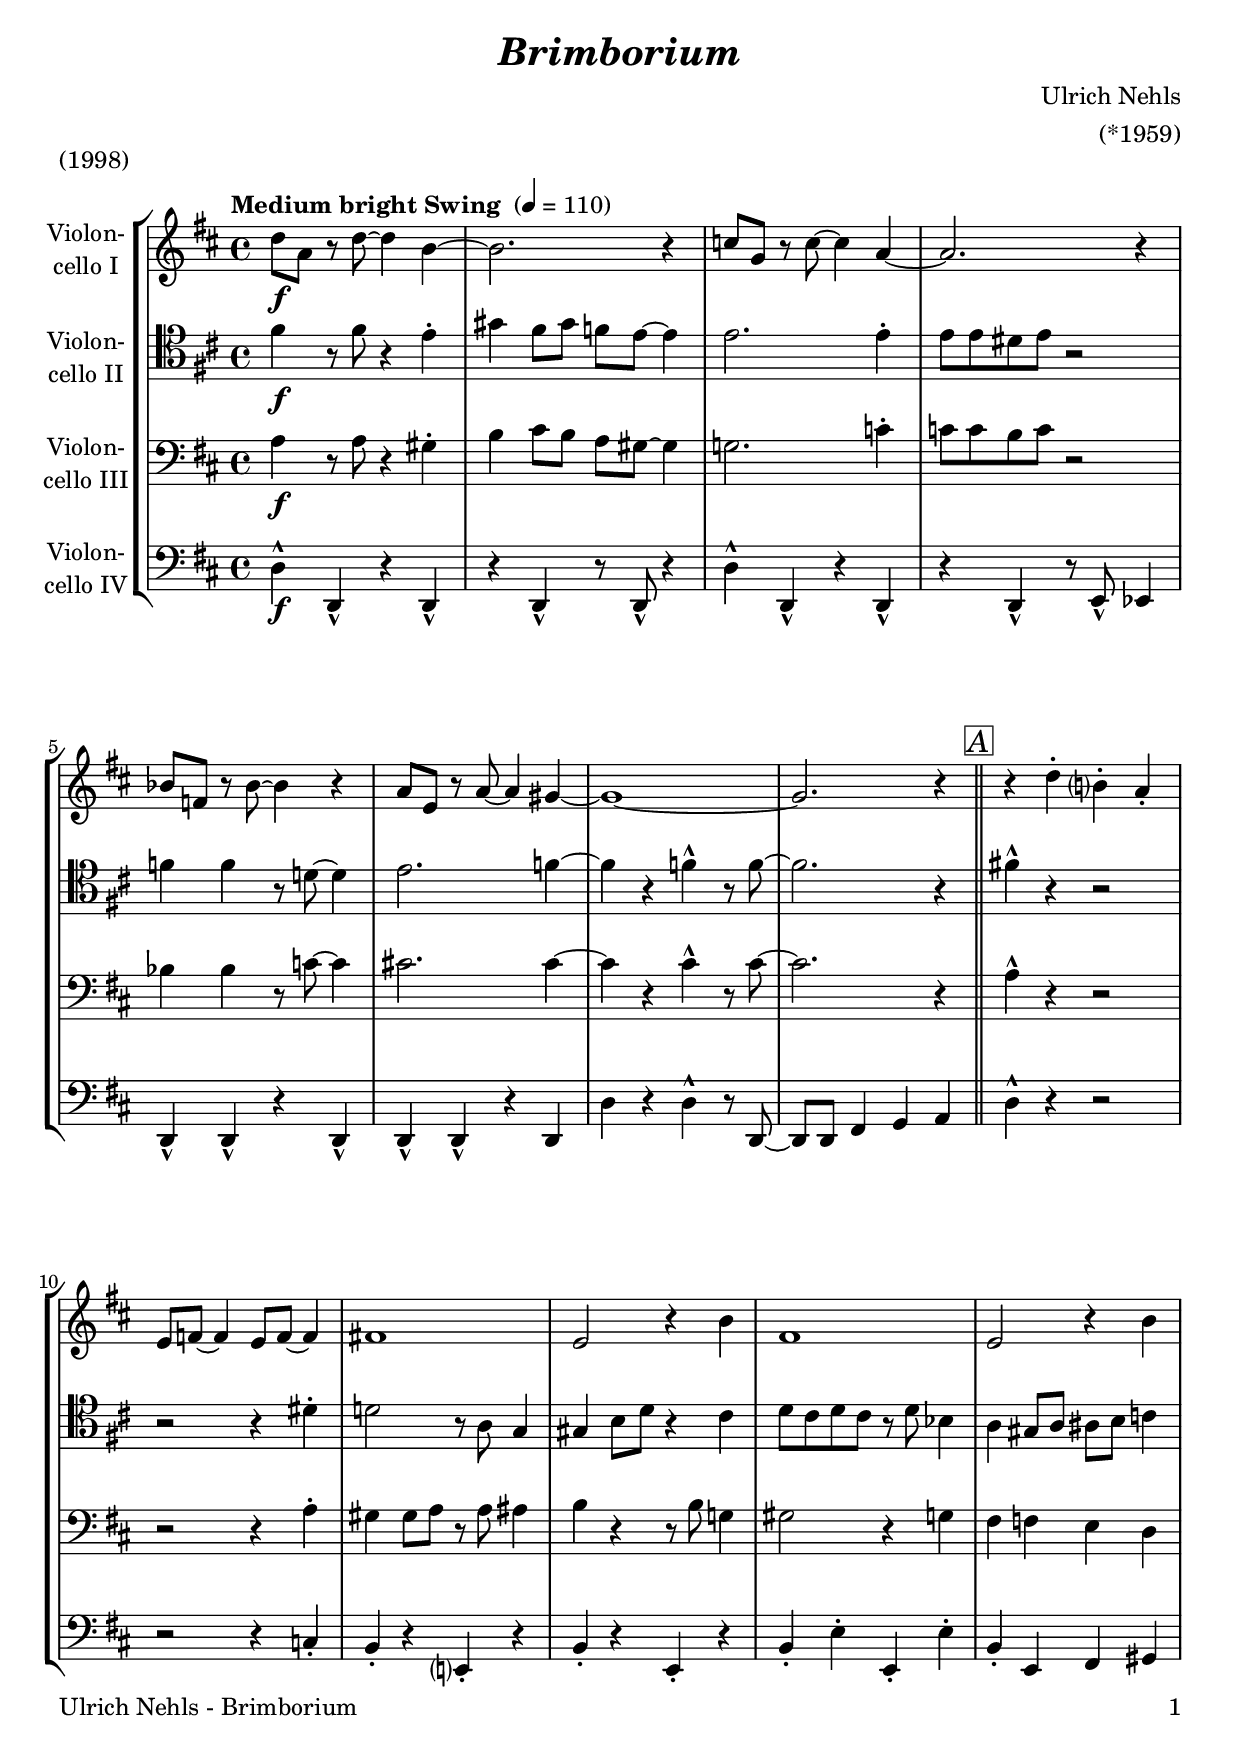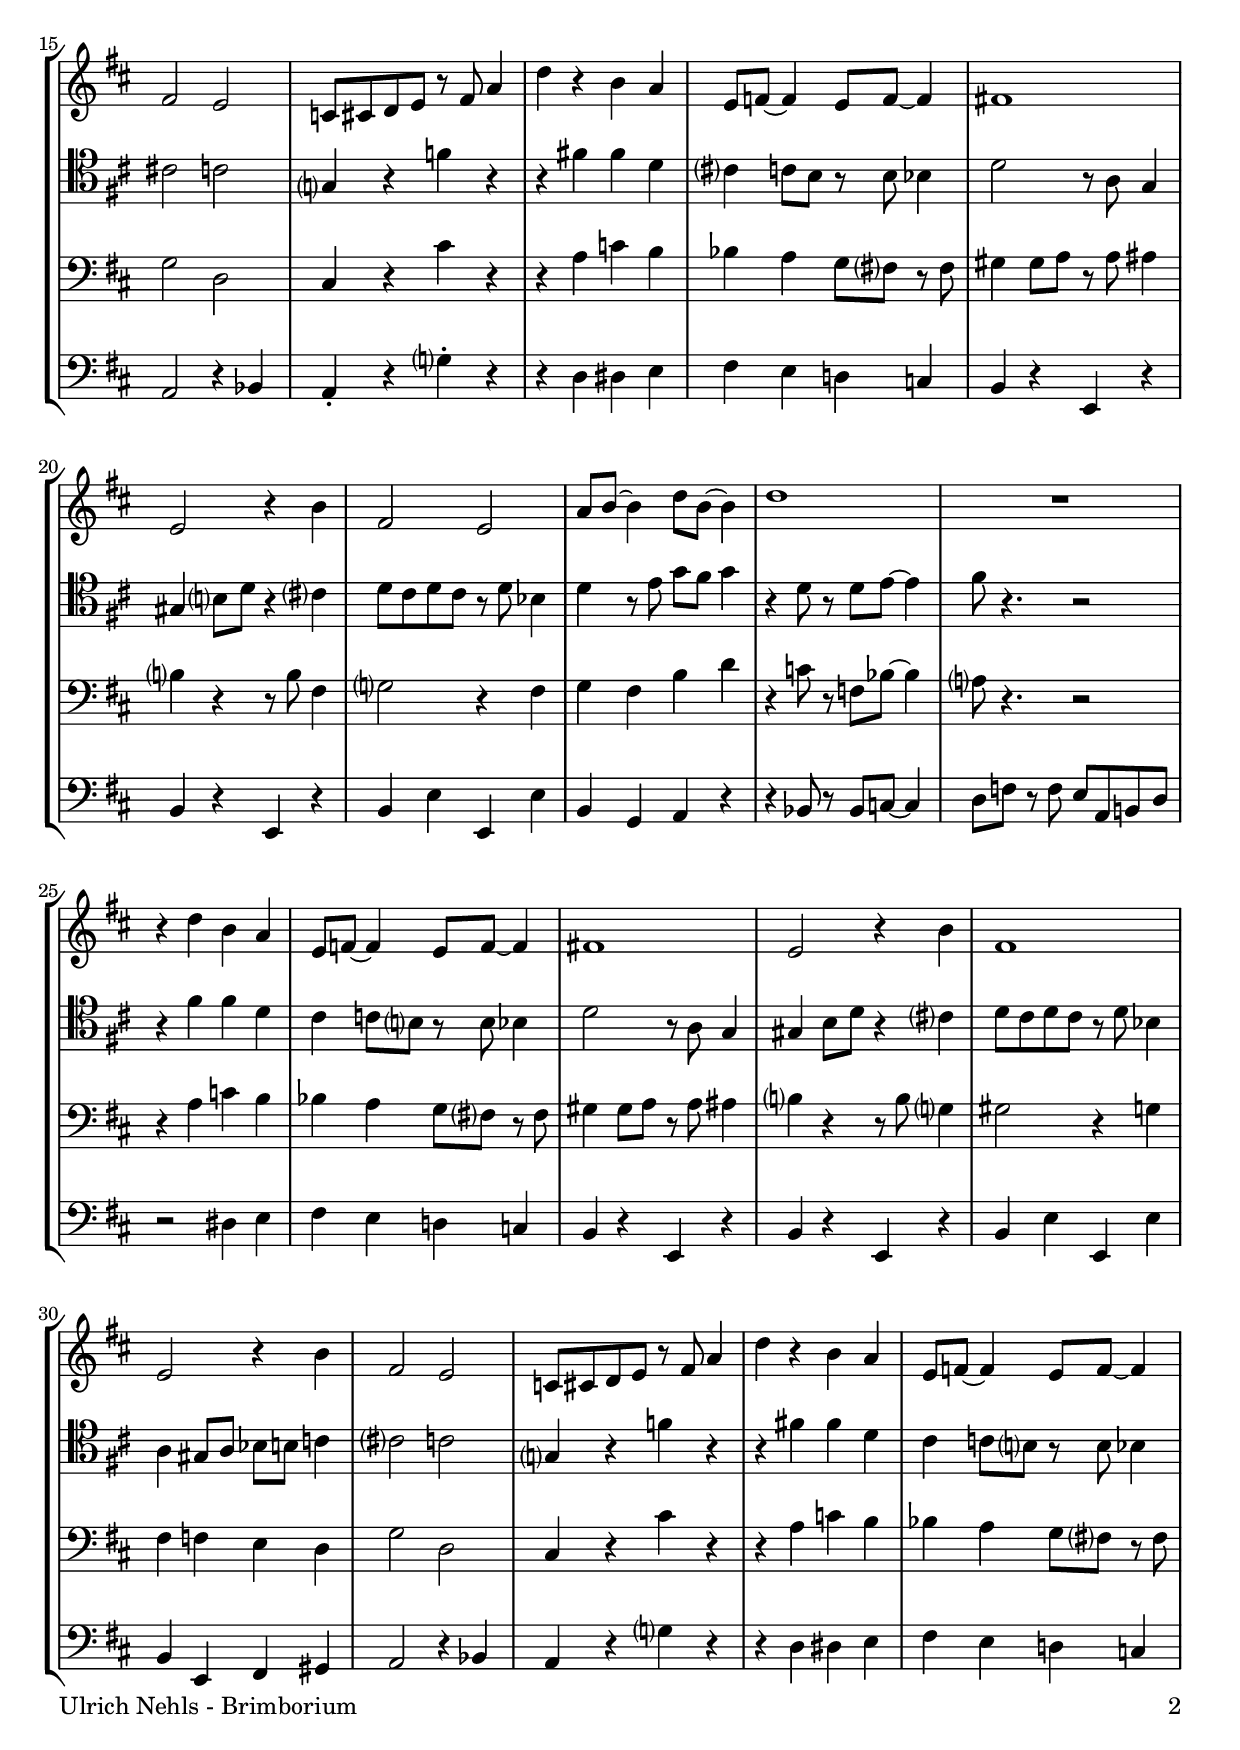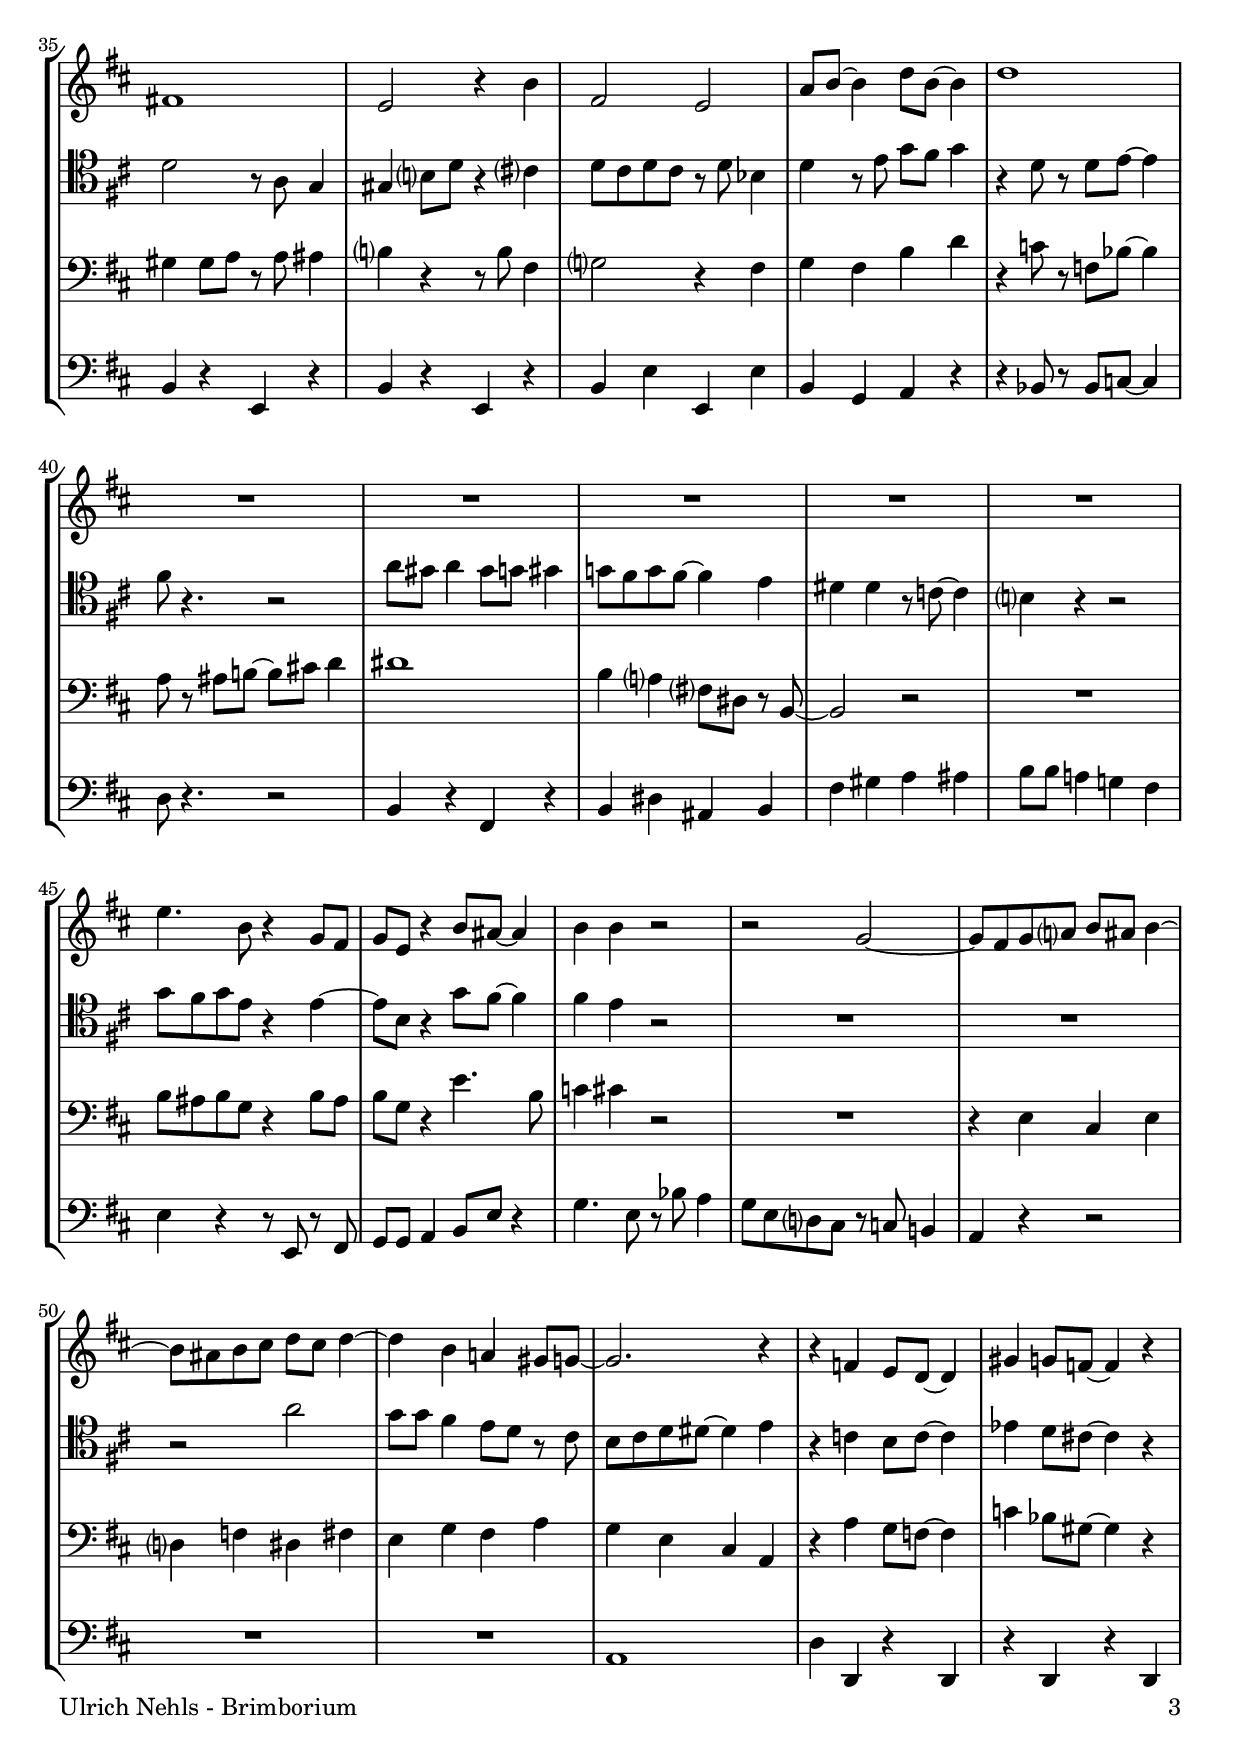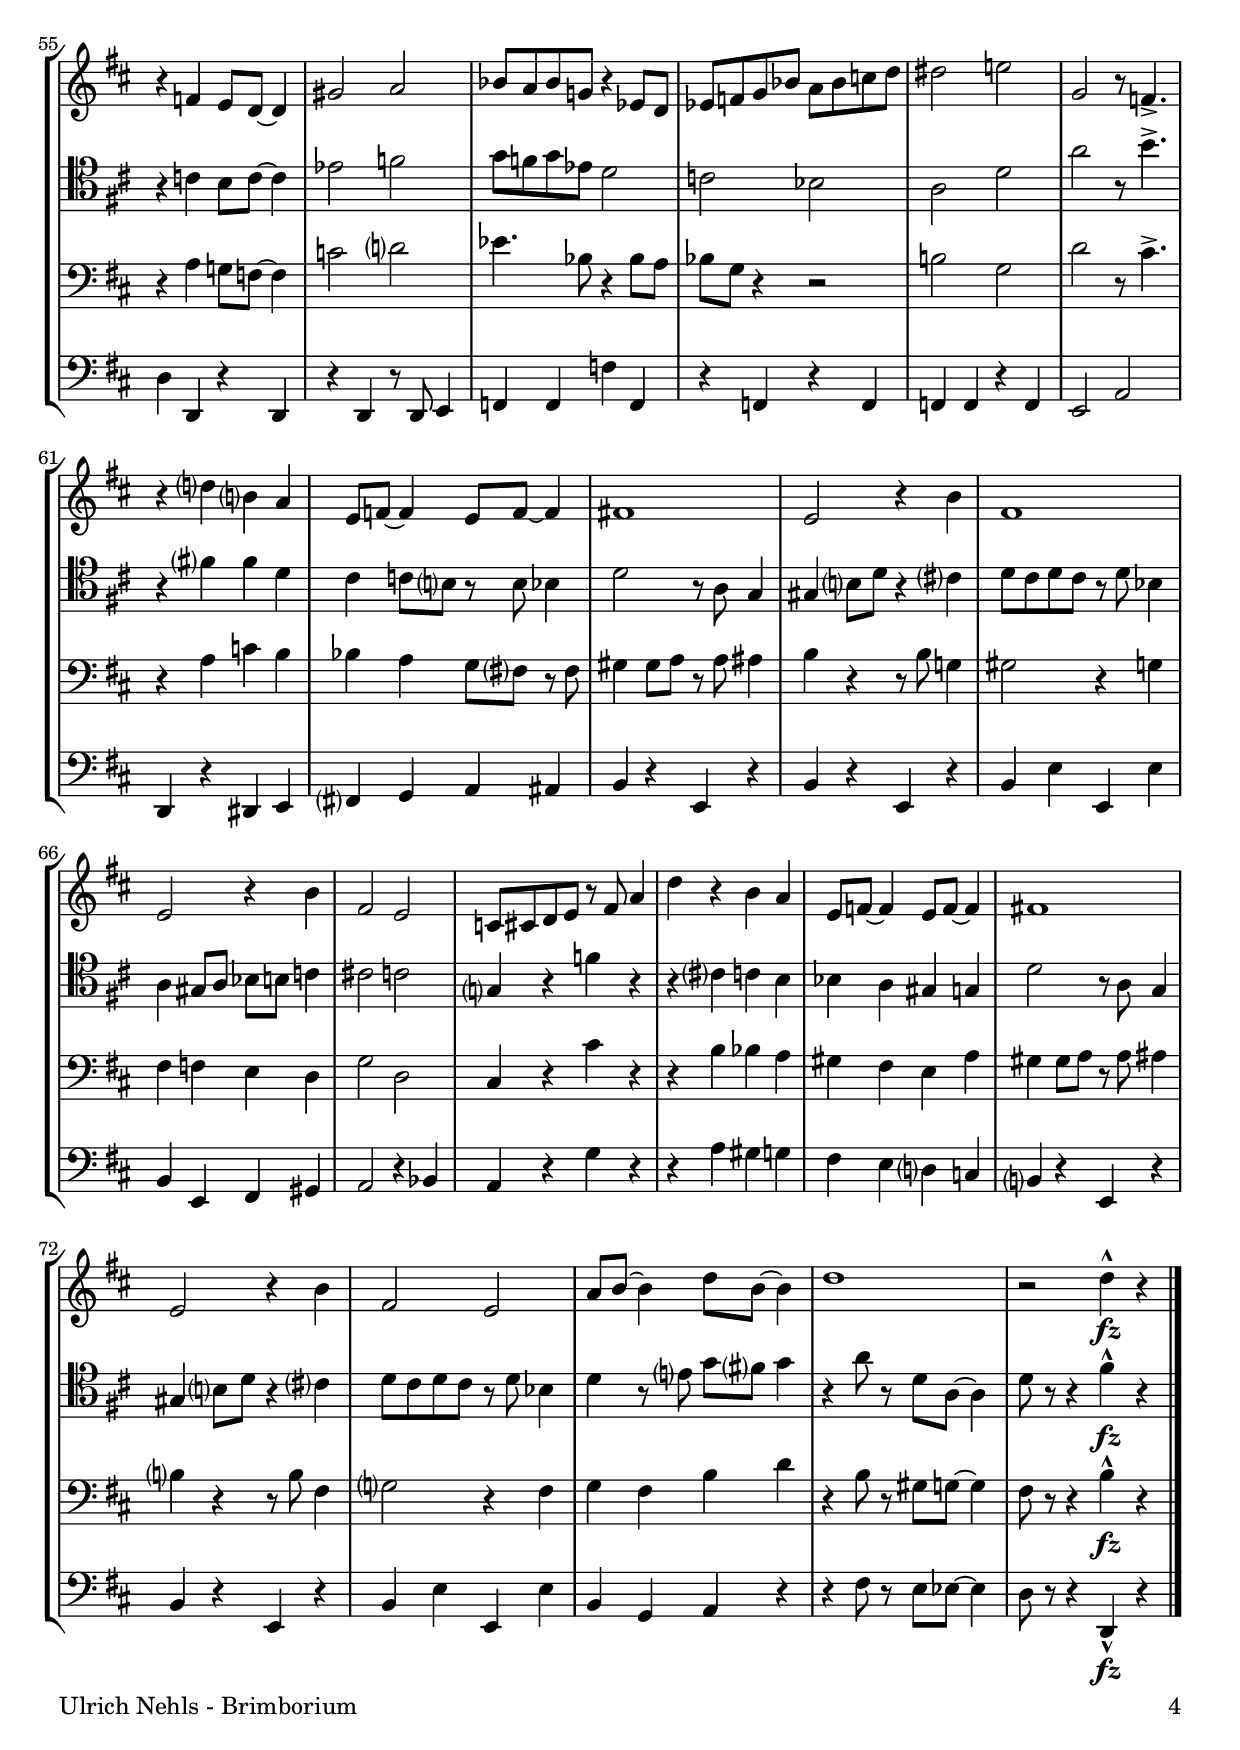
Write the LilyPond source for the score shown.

\version "2.18.2"
\include "deutsch.ly"
  
#(set-global-staff-size 21)

\header {
  title     = \markup \bold \italic "Brimborium"
  composer  = "Ulrich Nehls"
  arranger  = "(*1959)"
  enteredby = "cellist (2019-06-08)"
  piece     = "(1998)"
}

voiceconsts = {
  \key f \major
  \time 4/4
  \clef "bass"
%  \numericTimeSignature
  \compressFullBarRests
  % Set default beaming for all staves
%  \set Timing.beamExceptions = #'()
%  \set Timing.baseMoment     = #(ly:make-moment 1 4)
%  \set Timing.beatStructure  = #'(1 1 1)
  \tempo "Medium bright Swing " 4=110
}

micl = "clarinet"
mifl = "flute"
miob = "oboe"
mifh = "french horn"
misx = "tenor sax"
mist = "string ensemble 1"
miba = "cello"

boxa = { \bar "||" \mark \markup \box \italic "A" }
boxb = { \bar "||" \mark \markup \box \italic "B" }

va = \relative c'' {
  \voiceconsts
  \clef "treble"

  f8\f c r f~ f4 d~
  d2. r4
  es8 b r es~ es4 c~
  c2. r4
  des8 as r des~ des4 r

  c8 g r c~ c4 h~
  h1~
  h2. r4 \boxa
  r f'-. d?-. c-.
  g8 as~ as4 g8 as~ as4
  a!1
  g2 r4 d'
  a1

  g2 r4 d'
  a2 g
  es8 e f g r a c4
  f r d c
  g8 as~ as4 g8 as~ as4
  a!1
  g2 r4 d'

  a2 g
  c8 d~ d4 f8 d~ d4
  f1
  R
  r4 f d c
  g8 as~ as4 g8 as~ as4
  a!1
  g2 r4 d'
  a1

  g2 r4 d'
  a2 g
  es8 e f g r a c4
  f r d c
  g8 as~ as4 g8 as~ as4
  a!1
  g2 r4 d'

  a2 g
  c8 d~ d4 f8 d~ d4
  f1
  R1*5
  g4. d8 r4 b8 a
  b g r4 d'8 cis~ cis4
  d d r2
  r b~

  b8 a b c? d cis d4~
  d8 cis d e f e f4~
  f d c! h8 b~
  b2. r4
  r as g8 f~ f4

  h b8 as~ as4 r
  r as g8 f~ f4
  h2 c
  des8 c des b! r4 ges8 f

  ges as b des c des es f
  fis2 g!
  b, r8 as4.->
  r4 f'? d? c
  g8 as~ as4 g8 as~ as4
  a!1

  g2 r4 d'
  a1
  g2 r4 d'
  a2 g
  es8 e f g r a c4
  f r d c
  g8 as~ as4 g8 as~ as4

  a!1
  g2 r4 d'
  a2 g
  c8 d~ d4 f8 d~ d4
  f1
  r2 f4-^\fz r \bar "|."
}

vb = \relative c'' {
  \voiceconsts
  \clef "tenor"
  
  a4\f r8 a r4 g-.
  h a8 h as g~ g4
  g2. g4-.
  g8 g fis g r2
  as4 as r8 f!~ f4

  g2. as4~
  as r as-^ r8 as~
  as2. r4 \boxa
  a!-^ r r2
  r r4 fis-.
  f!2 r8 c b4
  h d8 f r4 e
  
  f8 e f e r f des4
  c h8 c cis d es4
  e!2 es
  b?4 r as' r
  r a! a f

  e? es8 d r d des4
  f2 r8 c b4
  h d?8 f r4 e?
  f8 e f e r f des4
  f r8 g b a b4

  r f8 r f g~ g4
  a8 r4. r2
  r4 a a f
  e es8 d? r d des4
  f2 r8 c b4
  h d8 f r4 e?

  f8 e f e r f des4
  c h8 c des d es4
  e?2 es
  b?4 r as' r
  r a! a f

  e es8 d? r d des4
  f2 r8 c b4
  h d?8 f r4 e?
  f8 e f e r f des4
  f r8 g b a b4

  r f8 r f g~ g4
  a8 r4. r2
  c8 h c4 h8 b h4
  b!8 a b a~ a4 g
  fis fis r8 es~ es4

  d? r r2
  b'8 a b g r4 g~
  g8 d r4 b'8 a~ a4
  a g r2
  R1*2
  r2 c
  b8 b a4 g8 f r e

  d e f fis~ fis4 g
  r es d8 es~ es4
  ges f8 e!~ e4 r
  r es d8 es~ es4
  ges2 as

  b8 as b ges f2
  es des
  c f
  c' r8 d4.->
  r4 a? a f
  e es8 d? r d des4
  f2 r8 c b4

  h d?8 f r4 e?
  f8 e f e r f des4
  c h8 c des8 d es4
  e!2 es
  b?4 r as' r

  r e? es d
  des c h b
  f'2 r8 c b4
  h d?8 f r4 e?
  f8 e f e r f des4

  f r8 g? b a? b4
  r c8 r f, c~ c4
  f8 r r4 a-^\fz r \bar "|."
}

vc = \relative c' {
  \voiceconsts

  c4\f r8 c r4 h-.
  d e8 d c h~ h4
  b!2. es4-.
  es8 es d es r2
  des4 des r8 es~ es4
  
  e!2. e4~
  e r e-^ r8 e~
  e2. r4 \boxa
  c4-^ r r2
  r r4 c-.
  h h8 c r c cis4
  d r r8 d b!4
  
  h2 r4 b
  a as g f
  b2 f
  e4 r e' r
  r c es d
  des c b8 a? r a

  h4 h8 c r c cis4
  d? r r8 d a4
  b?2 r4 a
  b a d f
  r es8 r as, des~ des4
  c?8 r4. r2

  r4 c es d
  des c b8 a? r a
  h4 h8 c r c cis4
  d? r r8 d b?4
  h2 r4 b
  a as g f

  b2 f
  e4 r e' r
  r c es d
  des c b8 a? r a
  h4 h8 c r c cis4
  d? r r8 d a4

  b?2 r4 a
  b a d f
  r es8 r as, des~ des4
  c8 r cis d!~ d e! f4
  fis1
  d4 c? a?8 fis r d~

  d2 r
  R1
  d'8 cis d b r4 d8 cis
  d b r4 g'4. d8
  es4 e r2
  R1
  r4 g, e g

  f? as fis a
  g b a c
  b g e c
  r c' b8 as~ as4
  es' des8 h~ h4 r
  r c b!8 as~ as4

  es'2 f?
  ges4. des8 r4 des8 c
  des b r4 r2
  d! b
  f' r8 e4.->
  r4 c es d
  des c b8 a? r a

  h4 h8 c r c cis4
  d r r8 d b!4
  h2 r4 b
  a as g f
  b2 f
  e4 r e' r

  r d des c
  h a g c
  h h8 c r c cis4
  d? r r8 d a4
  b?2 r4 a
  b a d f

  r d8 r h b~ b4
  a8 r r4 d-^\fz r \bar "|."
}

vd = \relative c {
  \voiceconsts

  f4-^\f f,-^ r f-^
  r f-^ r8 f-^ r4
  f'-^ f,-^ r f-^
  r f-^ r8 g-^ ges4
  f-^ f-^ r f-^
  f-^ f-^ r f

  f' r f-^ r8 f,~
  f f a4 b c \boxa
  f-^ r r2
  r r4 es-.
  d-. r g,?-. r
  d'-. r g,-. r
  d'-. g-. g,-. g'-.

  d-. g, a h
  c2 r4 des
  c-. r b'?-. r
  r f fis g
  a g f! es
  d r g, r
  d' r g, r

  d' g g, g'
  d b c r
  r des8 r des es~ es4
  f8 as r as g c, d! f
  r2 fis4 g

  a g f! es
  d r g, r
  d' r g, r
  d' g g, g'
  d g, a h
  c2 r4 des
  c r b'? r

  r f fis g
  a g f! es
  d r g, r
  d' r g, r
  d' g g, g'
  d b c r

  r des8 r des es~ es4
  f8 r4. r2
  d4 r a r
  d fis cis d
  a' h c cis
  d8 d c!4 b! a

  g r r8 g, r a
  b b c4 d8 g r4
  b4. g8 r des' c4
  b8 g f? e r es d!4
  c r r2
  R1*2

  c1
  f4 f, r f
  r f r f
  f' f, r f
  r f r8 f g4
  as as as' as,
  r as r as

  as as r as
  g2 c
  f,4 r fis g
  a? b c cis
  d r g, r
  d' r g, r
  d' g g, g'

  d g, a h
  c2 r4 des
  c r b' r
  r c h b
  a g f? es
  d? r g, r
  d' r g, r

  d' g g, g'
  d b c r
  r a'8 r g ges~ ges4
  f8 r r4 f,-^\fz r \bar "|."
}


music = \new StaffGroup <<
      \new Staff {
	\set Staff.midiInstrument = \miba
	\set Staff.instrumentName = \markup \center-column { "Violon-" "cello I" }
	\transpose f d { \va }
      }

      \new Staff {
	\set Staff.midiInstrument = \miba
	\set Staff.instrumentName = \markup \center-column { "Violon-" "cello II" }
	\transpose f d { \vb }
      }

      \new Staff {
	\set Staff.midiInstrument = \miba
	\set Staff.instrumentName = \markup \center-column { "Violon-" "cello III" }
	\transpose f d { \vc }
      }

      \new Staff {
	\set Staff.midiInstrument = \miba
	\set Staff.instrumentName = \markup \center-column { "Violon-" "cello IV" }
	\transpose f d { \vd }
      }
>>

\book {
   \paper {
    print-page-number = ##t
    print-first-page-number = ##t
    oddHeaderMarkup = \markup \null
    evenHeaderMarkup = \markup \null
    oddFooterMarkup = \markup {
      \fill-line {
        \on-the-fly #print-page-number-check-first
        "Ulrich Nehls - Brimborium" \fromproperty #'page:page-number-string
      }
    }
    evenFooterMarkup = \oddFooterMarkup
  } \score {
    \music
    \layout {}
  }

  \score {
    \unfoldRepeats \music

    \midi {
      \context {
        \Score
      }
    }
  }
}
